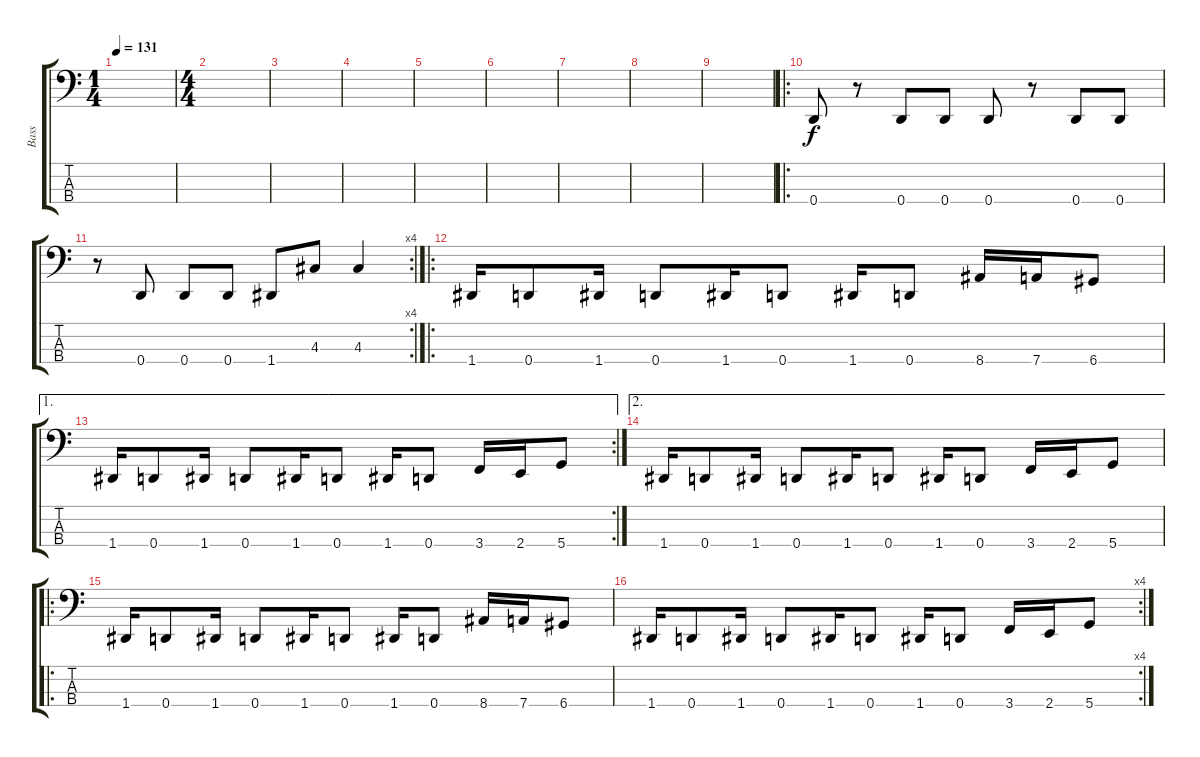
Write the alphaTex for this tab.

\track ("Bass" "Bass") {instrument electricbassfinger}
\staff {score tabs}
\tuning (G2 D2 A1 D1) {hide}
\ts (1 4)
\tempo 131
\clef f4
\ks c
|
\ts (4 4)
|
|
|
|
|
|
|
|
\ro
0.4.8 r.8 0.4.8 0.4.8 0.4.8 r.8 0.4.8 0.4.8 |
\rc 4
r.8 0.4.8 0.4.8 0.4.8 1.4.8 4.3.8 4.3.4 |
\ro
1.4.16 0.4.8 1.4.16 0.4.8 1.4.16 0.4.8 1.4.16 0.4.8 8.4.16 7.4.16 6.4.8 |
\ae 1
\rc 2
1.4.16 0.4.8 1.4.16 0.4.8 1.4.16 0.4.8 1.4.16 0.4.8 3.4.16 2.4.16 5.4.8 |
\ae 2
1.4.16 0.4.8 1.4.16 0.4.8 1.4.16 0.4.8 1.4.16 0.4.8 3.4.16 2.4.16 5.4.8 |
\ro
1.4.16 0.4.8 1.4.16 0.4.8 1.4.16 0.4.8 1.4.16 0.4.8 8.4.16 7.4.16 6.4.8 |
\rc 4
1.4.16 0.4.8 1.4.16 0.4.8 1.4.16 0.4.8 1.4.16 0.4.8 3.4.16 2.4.16 5.4.8
